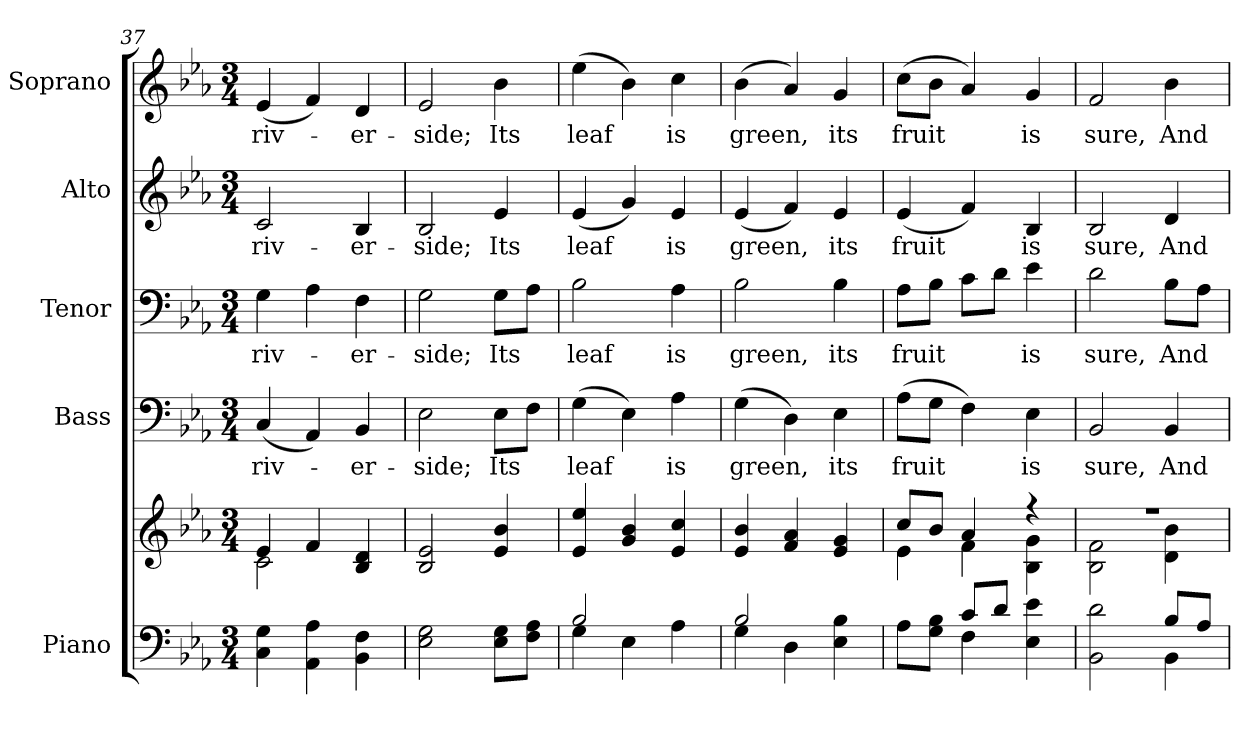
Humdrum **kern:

**kern	**kern	**kern	**text	**kern	**text	**kern	**text	**kern	**text
*part5	*part5	*part4	*part4	*part3	*part3	*part2	*part2	*part1	*part1
*staff6	*staff5	*staff4	*staff4	*staff3	*staff3	*staff2	*staff2	*staff1	*staff1
*I"Piano	*	*I"Bass	*	*I"Tenor	*	*I"Alto	*	*I"Soprano	*
*I'Pno	*	*I'B.	*	*	*	*I'A.	*	*I'S.	*
!!LO:PB:g=z
*clefF4	*clefG2	*clefF4	*	*clefF4	*	*clefG2	*	*clefG2	*
*k[b-e-a-]	*k[b-e-a-]	*k[b-e-a-]	*	*k[b-e-a-]	*	*k[b-e-a-]	*	*k[b-e-a-]	*
*E-:	*E-:	*E-:	*	*E-:	*	*E-:	*	*E-:	*
*M3/4	*M3/4	*M3/4	*	*M3/4	*	*M3/4	*	*M3/4	*
=37	=37	=37	=37	=37	=37	=37	=37	=37	=37
*	*^	*	*	*	*	*	*	*	*
!	!	!	!	!LO:LY:b:color=#000000	!	!	!	!	!	!
!	!	!	!	!	!	!LO:LY:b:color=#000000	!	!	!	!
!	!	!	!	!	!	!	!	!LO:LY:b:color=#000000	!	!
!	!	!	!	!	!	!	!	!	!	!LO:LY:b:color=#000000
4Ci\ 4Gi	4e-i/	2ci\	(4Ci/	riv-	4Gi\	riv-	2ci/	riv-	(4e-i/	riv-
4AA-i\ 4A-i	4fi/	.	4AA-i/)	.	4A-i\	.	.	.	4fi/)	.
!	!	!	!	!LO:LY:b:color=#000000	!	!	!	!	!	!
!	!	!	!	!	!	!LO:LY:b:color=#000000	!	!	!	!
!	!	!	!	!	!	!	!	!LO:LY:b:color=#000000	!	!
!	!	!	!	!	!	!	!	!	!	!LO:LY:b:color=#000000
4BB-i\ 4Fi	4ryy	4B-i/ 4di	4BB-i/	-er-	4Fi\	-er-	4B-i/	-er-	4di/	-er-
*	*v	*v	*	*	*	*	*	*	*	*
=38	=38	=38	=38	=38	=38	=38	=38	=38	=38
*	*^	*	*	*	*	*	*	*	*
!	!	!	!	!LO:LY:b:color=#000000	!	!	!	!	!	!
*	*v	*v	*	*	*	*	*	*	*	*
*	*^	*	*	*	*	*	*	*	*
!	!	!	!	!	!	!LO:LY:b:color=#000000	!	!	!	!
*	*v	*v	*	*	*	*	*	*	*	*
*	*^	*	*	*	*	*	*	*	*
!	!	!	!	!	!	!	!	!LO:LY:b:color=#000000	!	!
*	*v	*v	*	*	*	*	*	*	*	*
*	*^	*	*	*	*	*	*	*	*
!	!	!	!	!	!	!	!	!	!	!LO:LY:b:color=#000000
*	*v	*v	*	*	*	*	*	*	*	*
2E-i\ 2Gi	2B-i/ 2e-i	2E-i\	-side;	2Gi\	-side;	2B-i/	-side;	2e-i/	-side;
!	!	!	!LO:LY:b:color=#000000	!	!	!	!	!	!
!	!	!	!	!	!LO:LY:b:color=#000000	!	!	!	!
!	!	!	!	!	!	!	!LO:LY:b:color=#000000	!	!
!	!	!	!	!	!	!	!	!	!LO:LY:b:color=#000000
8E-i\ 8GiL	4e-i/ 4b-i	8E-i\L	Its	8Gi\L	Its	4e-i/	Its	4b-i\	Its
8Fi\ 8A-iJ	.	8Fi\J	.	8A-i\J	.	.	.	.	.
=39	=39	=39	=39	=39	=39	=39	=39	=39	=39
*^	*	*	*	*	*	*	*	*	*
!	!	!	!	!LO:LY:b:color=#000000	!	!	!	!	!	!
!	!	!	!	!	!	!LO:LY:b:color=#000000	!	!	!	!
!	!	!	!	!	!	!	!	!LO:LY:b:color=#000000	!	!
!	!	!	!	!	!	!	!	!	!	!LO:LY:b:color=#000000
2B-i/	4Gi\	4e-i/ 4ee-i	(4Gi\	leaf	2B-i\	leaf	(4e-i/	leaf	(4ee-i\	leaf
.	4E-i\	4gi/ 4b-i	4E-i\)	.	.	.	4gi/)	.	4b-i\)	.
!	!	!	!	!LO:LY:b:color=#000000	!	!	!	!	!	!
!	!	!	!	!	!	!LO:LY:b:color=#000000	!	!	!	!
!	!	!	!	!	!	!	!	!LO:LY:b:color=#000000	!	!
!	!	!	!	!	!	!	!	!	!	!LO:LY:b:color=#000000
4ryy	4A-i\	4e-i/ 4cci	4A-i\	is	4A-i\	is	4e-i/	is	4cci\	is
=40	=40	=40	=40	=40	=40	=40	=40	=40	=40	=40
!	!	!	!	!LO:LY:b:color=#000000	!	!	!	!	!	!
!	!	!	!	!	!	!LO:LY:b:color=#000000	!	!	!	!
!	!	!	!	!	!	!	!	!LO:LY:b:color=#000000	!	!
!	!	!	!	!	!	!	!	!	!	!LO:LY:b:color=#000000
2B-i/	4Gi\	4e-i/ 4b-i	(4Gi\	green,	2B-i\	green,	(4e-i/	green,	(4b-i\	green,
.	4Di\	4fi/ 4a-i	4Di\)	.	.	.	4fi/)	.	4a-i/)	.
!	!	!	!	!LO:LY:b:color=#000000	!	!	!	!	!	!
!	!	!	!	!	!	!LO:LY:b:color=#000000	!	!	!	!
!	!	!	!	!	!	!	!	!LO:LY:b:color=#000000	!	!
!	!	!	!	!	!	!	!	!	!	!LO:LY:b:color=#000000
4ryy	4E-i\ 4B-i	4e-i/ 4gi	4E-i\	its	4B-i\	its	4e-i/	its	4gi/	its
=41	=41	=41	=41	=41	=41	=41	=41	=41	=41	=41
*	*	*^	*	*	*	*	*	*	*	*
!	!	!	!	!	!LO:LY:b:color=#000000	!	!	!	!	!	!
!	!	!	!	!	!	!	!LO:LY:b:color=#000000	!	!	!	!
!	!	!	!	!	!	!	!	!	!LO:LY:b:color=#000000	!	!
!	!	!	!	!	!	!	!	!	!	!	!LO:LY:b:color=#000000
4ryy	8A-i\L	8cci/L	4e-i\	(8A-i\L	fruit	8A-i\L	fruit	(4e-i/	fruit	(8cci\L	fruit
.	8Gi\ 8B-iJ	8b-i/J	.	8Gi\J	.	8B-i\J	.	.	.	8b-i\J	.
8ci/L	4Fi\	4a-i/	4fi\	4Fi\)	.	8ci\L	.	4fi/)	.	4a-i/)	.
8di/J	.	.	.	.	.	8di\J	.	.	.	.	.
!	!	!	!	!	!LO:LY:b:color=#000000	!	!	!	!	!	!
!	!	!	!	!	!	!	!LO:LY:b:color=#000000	!	!	!	!
!	!	!	!	!	!	!	!	!	!LO:LY:b:color=#000000	!	!
!	!	!	!	!	!	!	!	!	!	!	!LO:LY:b:color=#000000
4ryy	4E-i\ 4e-i	4r	4B-i\ 4gi	4E-i\	is	4e-i\	is	4B-i/	is	4gi/	is
=42	=42	=42	=42	=42	=42	=42	=42	=42	=42	=42	=42
!	!	!LO:N:vis=1	!	!	!	!	!	!	!	!	!
!	!	!	!	!	!LO:LY:b:color=#000000	!	!	!	!	!	!
!	!	!	!	!	!	!	!LO:LY:b:color=#000000	!	!	!	!
!	!	!	!	!	!	!	!	!	!LO:LY:b:color=#000000	!	!
!	!	!	!	!	!	!	!	!	!	!	!LO:LY:b:color=#000000
2ryy	2BB-i\ 2di	2.r	2B-i\ 2fi	2BB-i/	sure,	2di\	sure,	2B-i/	sure,	2fi/	sure,
!	!	!	!	!	!LO:LY:b:color=#000000	!	!	!	!	!	!
!	!	!	!	!	!	!	!LO:LY:b:color=#000000	!	!	!	!
!	!	!	!	!	!	!	!	!	!LO:LY:b:color=#000000	!	!
!	!	!	!	!	!	!	!	!	!	!	!LO:LY:b:color=#000000
8B-i/L	4BB-i\	.	4di\ 4b-i	4BB-i/	And	8B-i\L	And	4di/	And	4b-i\	And
8A-i/J	.	.	.	.	.	8A-i\J	.	.	.	.	.
*v	*v	*	*	*	*	*	*	*	*	*	*
*	*v	*v	*	*	*	*	*	*	*	*
=	=	=	=	=	=	=	=	=	=
*-	*-	*-	*-	*-	*-	*-	*-	*-	*-
